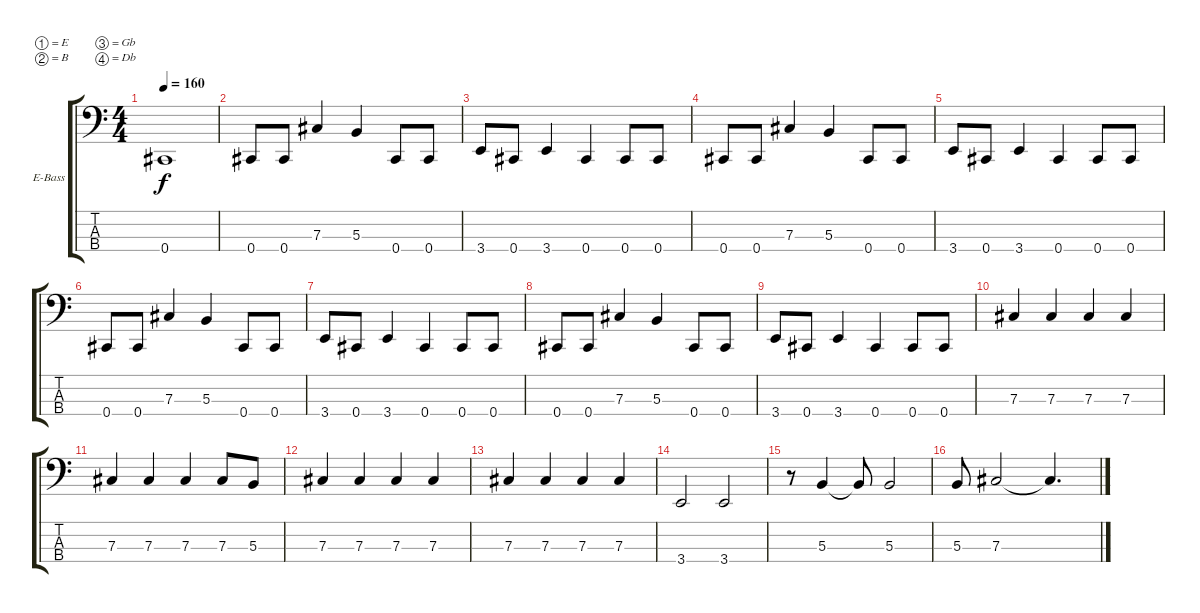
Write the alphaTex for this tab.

\bracketExtendMode groupsimilarinstruments
\firstSystemTrackNameOrientation horizontal
\otherSystemsTrackNameOrientation horizontal
\track ("Shawn Economaki" "E-Bass") {instrument electricbasspick}
\staff {score tabs}
\tuning (E2 B1 Gb1 Db1)
\ts (4 4)
\tempo 160
\clef f4
\ks c
0.4{t}.1{dy f} |
0.4.8 0.4.8 7.3.4 5.3.4 0.4.8 0.4.8 |
3.4.8 0.4.8 3.4.4 0.4.4 0.4.8 0.4.8 |
0.4.8 0.4.8 7.3.4 5.3.4 0.4.8 0.4.8 |
3.4.8 0.4.8 3.4.4 0.4.4 0.4.8 0.4.8 |
0.4.8 0.4.8 7.3.4 5.3.4 0.4.8 0.4.8 |
3.4.8 0.4.8 3.4.4 0.4.4 0.4.8 0.4.8 |
0.4.8 0.4.8 7.3.4 5.3.4 0.4.8 0.4.8 |
3.4.8 0.4.8 3.4.4 0.4.4 0.4.8 0.4.8 |
7.3.4 7.3.4 7.3.4 7.3.4 |
7.3.4 7.3.4 7.3.4 7.3.8 5.3.8 |
7.3.4 7.3.4 7.3.4 7.3.4 |
7.3.4 7.3.4 7.3.4 7.3.4 |
3.4.2 3.4.2 |
r.8 5.3.4 5.3{t}.8 5.3.2 |
5.3.8 7.3.2 7.3{t}.4{d}
